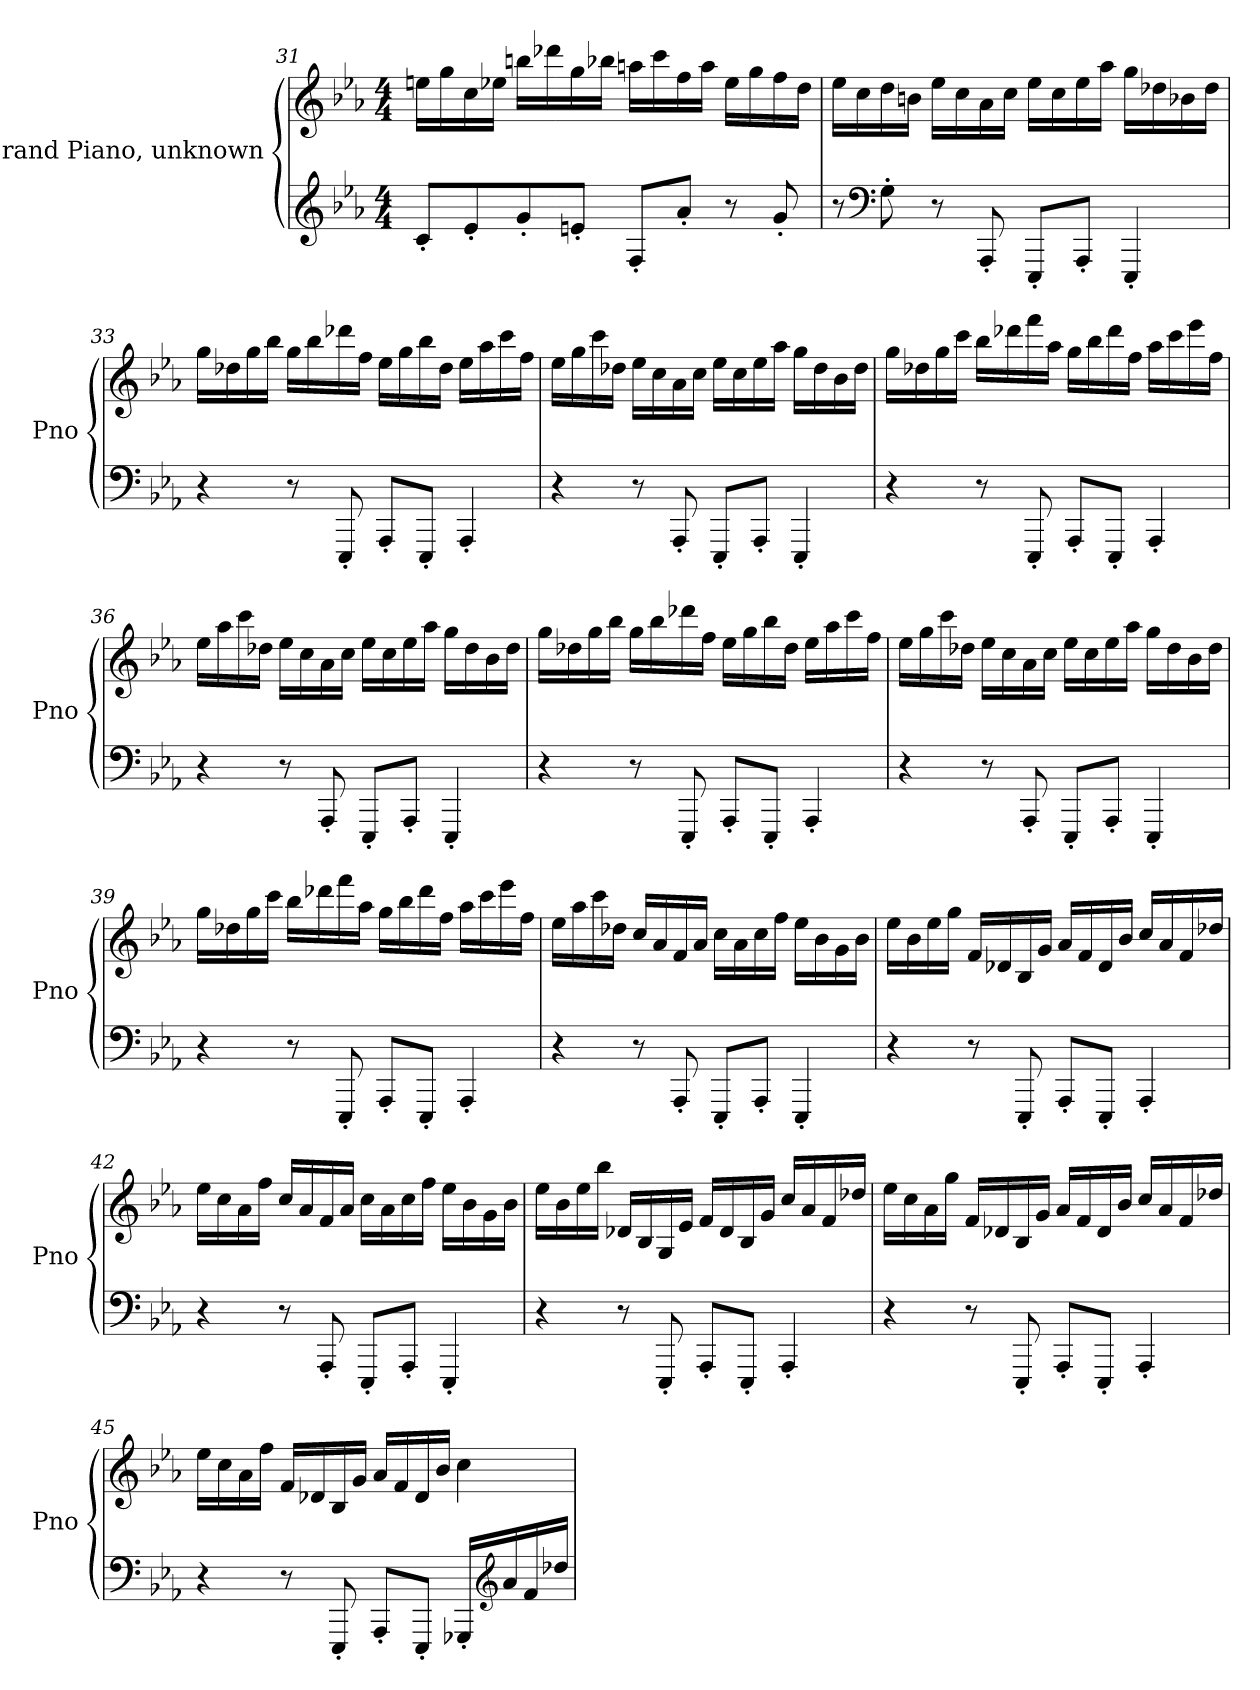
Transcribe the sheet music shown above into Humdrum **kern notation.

**kern	**kern
*part1	*part1
*staff2	*staff1
*I"Grand Piano, unknown	*
*I'Pno	*
!!LO:LB:g=z
*clefG2	*clefG2
*k[b-e-a-]	*k[b-e-a-]
*M4/4	*M4/4
=31	=31
8c'/L	16een\LL
.	16gg\
8e-'/	16cc\
.	16ee-X\JJ
8g'/	16bbn\LL
.	16ddd-X\
8en'/J	16gg\
.	16bb-X\JJ
8F'/L	16aan\LL
.	16ccc\
8a-'/J	16ff\
.	16aa\JJ
8r	16ee-\LL
.	16gg\
8g'/	16ff\
.	16dd\JJ
=32	=32
8r	16ee-\LL
.	16cc\
*clefF4	*
8G'\	16dd\
.	16bn\JJ
8r	16ee-\LL
.	16cc\
8AAA-'/	16a-\
.	16cc\JJ
8EEE-'/L	16ee-\LL
.	16cc\
8AAA-'/J	16ee-\
.	16aa-\JJ
4EEE-'/	16gg\LL
.	16dd-X\
.	16b-X\
.	16dd-\JJ
!!LO:PB:g=z
=33	=33
4r	16gg\LL
.	16dd-X\
.	16gg\
.	16bb-\JJ
8r	16gg\LL
.	16bb-\
8EEE-'/	16ddd-X\
.	16ff\JJ
8AAA-'/L	16ee-\LL
.	16gg\
8EEE-'/J	16bb-\
.	16dd-\JJ
4AAA-'/	16ee-\LL
.	16aa-\
.	16ccc\
.	16ff\JJ
=34	=34
4r	16ee-\LL
.	16gg\
.	16ccc\
.	16dd-X\JJ
8r	16ee-\LL
.	16cc\
8AAA-'/	16a-\
.	16cc\JJ
8EEE-'/L	16ee-\LL
.	16cc\
8AAA-'/J	16ee-\
.	16aa-\JJ
4EEE-'/	16gg\LL
.	16dd-\
.	16b-\
.	16dd-\JJ
!!LO:LB:g=z
=35	=35
4r	16gg\LL
.	16dd-X\
.	16gg\
.	16ccc\JJ
8r	16bb-\LL
.	16ddd-X\
8EEE-'/	16fff\
.	16aa-\JJ
8AAA-'/L	16gg\LL
.	16bb-\
8EEE-'/J	16ddd-\
.	16ff\JJ
4AAA-'/	16aa-\LL
.	16ccc\
.	16eee-\
.	16ff\JJ
=36	=36
4r	16ee-\LL
.	16aa-\
.	16ccc\
.	16dd-X\JJ
8r	16ee-\LL
.	16cc\
8AAA-'/	16a-\
.	16cc\JJ
8EEE-'/L	16ee-\LL
.	16cc\
8AAA-'/J	16ee-\
.	16aa-\JJ
4EEE-'/	16gg\LL
.	16dd-\
.	16b-\
.	16dd-\JJ
!!LO:LB:g=z
=37	=37
4r	16gg\LL
.	16dd-X\
.	16gg\
.	16bb-\JJ
8r	16gg\LL
.	16bb-\
8EEE-'/	16ddd-X\
.	16ff\JJ
8AAA-'/L	16ee-\LL
.	16gg\
8EEE-'/J	16bb-\
.	16dd-\JJ
4AAA-'/	16ee-\LL
.	16aa-\
.	16ccc\
.	16ff\JJ
=38	=38
4r	16ee-\LL
.	16gg\
.	16ccc\
.	16dd-X\JJ
8r	16ee-\LL
.	16cc\
8AAA-'/	16a-\
.	16cc\JJ
8EEE-'/L	16ee-\LL
.	16cc\
8AAA-'/J	16ee-\
.	16aa-\JJ
4EEE-'/	16gg\LL
.	16dd-\
.	16b-\
.	16dd-\JJ
!!LO:LB:g=z
=39	=39
4r	16gg\LL
.	16dd-X\
.	16gg\
.	16ccc\JJ
8r	16bb-\LL
.	16ddd-X\
8EEE-'/	16fff\
.	16aa-\JJ
8AAA-'/L	16gg\LL
.	16bb-\
8EEE-'/J	16ddd-\
.	16ff\JJ
4AAA-'/	16aa-\LL
.	16ccc\
.	16eee-\
.	16ff\JJ
=40	=40
4r	16ee-\LL
.	16aa-\
.	16ccc\
.	16dd-X\JJ
8r	16cc/LL
.	16a-/
8AAA-'/	16f/
.	16a-/JJ
8EEE-'/L	16cc\LL
.	16a-\
8AAA-'/J	16cc\
.	16ff\JJ
4EEE-'/	16ee-\LL
.	16b-\
.	16g\
.	16b-\JJ
!!LO:LB:g=z
=41	=41
4r	16ee-\LL
.	16b-\
.	16ee-\
.	16gg\JJ
8r	16f/LL
.	16d-X/
8EEE-'/	16B-/
.	16g/JJ
8AAA-'/L	16a-/LL
.	16f/
8EEE-'/J	16d-/
.	16b-/JJ
4AAA-'/	16cc/LL
.	16a-/
.	16f/
.	16dd-X/JJ
=42	=42
4r	16ee-\LL
.	16cc\
.	16a-\
.	16ff\JJ
8r	16cc/LL
.	16a-/
8AAA-'/	16f/
.	16a-/JJ
8EEE-'/L	16cc\LL
.	16a-\
8AAA-'/J	16cc\
.	16ff\JJ
4EEE-'/	16ee-\LL
.	16b-\
.	16g\
.	16b-\JJ
!!LO:LB:g=z
=43	=43
4r	16ee-\LL
.	16b-\
.	16ee-\
.	16bb-\JJ
8r	16d-X/LL
.	16B-/
8EEE-'/	16G/
.	16e-/JJ
8AAA-'/L	16f/LL
.	16d-/
8EEE-'/J	16B-/
.	16g/JJ
4AAA-'/	16cc/LL
.	16a-/
.	16f/
.	16dd-X/JJ
=44	=44
4r	16ee-\LL
.	16cc\
.	16a-\
.	16gg\JJ
8r	16f/LL
.	16d-X/
8EEE-'/	16B-/
.	16g/JJ
8AAA-'/L	16a-/LL
.	16f/
8EEE-'/J	16d-/
.	16b-/JJ
4AAA-'/	16cc/LL
.	16a-/
.	16f/
.	16dd-X/JJ
!!LO:PB:g=z
=45	=45
4r	16ee-\LL
.	16cc\
.	16a-\
.	16ff\JJ
8r	16f/LL
.	16d-X/
8EEE-'/	16B-/
.	16g/JJ
8AAA-'/L	16a-/LL
.	16f/
8EEE-'/J	16d-/
.	16b-/JJ
16GGG-X'/LL	4cc\
*clefG2	*
16a-/	.
16f/	.
16dd-X/JJ	.
=	=
*-	*-
